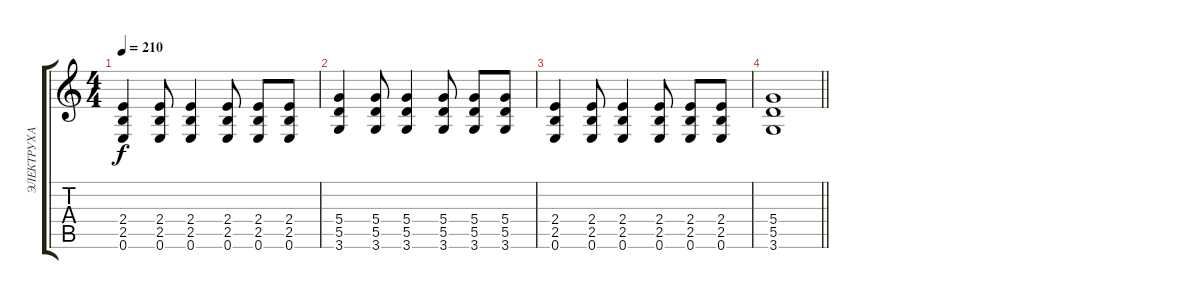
\track ("ЭЛЕКТРУХА" "ЭЛЕКТРУХА") {instrument overdrivenguitar}
\staff {score tabs}
\tuning (E4 B3 G3 D3 A2 E2) {hide}
\ts (4 4)
\tempo 210
\clef g2
\ks c
(2.4 2.5 0.6).4{dy f} (2.4 2.5 0.6).8 (2.4 2.5 0.6).4 (2.4 2.5 0.6).8 (2.4 2.5 0.6).8 (2.4 2.5 0.6).8 |
(5.4 5.5 3.6).4 (5.4 5.5 3.6).8 (5.4 5.5 3.6).4 (5.4 5.5 3.6).8 (5.4 5.5 3.6).8 (5.4 5.5 3.6).8 |
(2.4 2.5 0.6).4 (2.4 2.5 0.6).8 (2.4 2.5 0.6).4 (2.4 2.5 0.6).8 (2.4 2.5 0.6).8 (2.4 2.5 0.6).8 |
\barLineRight lightlight
(5.4 5.5 3.6).1
